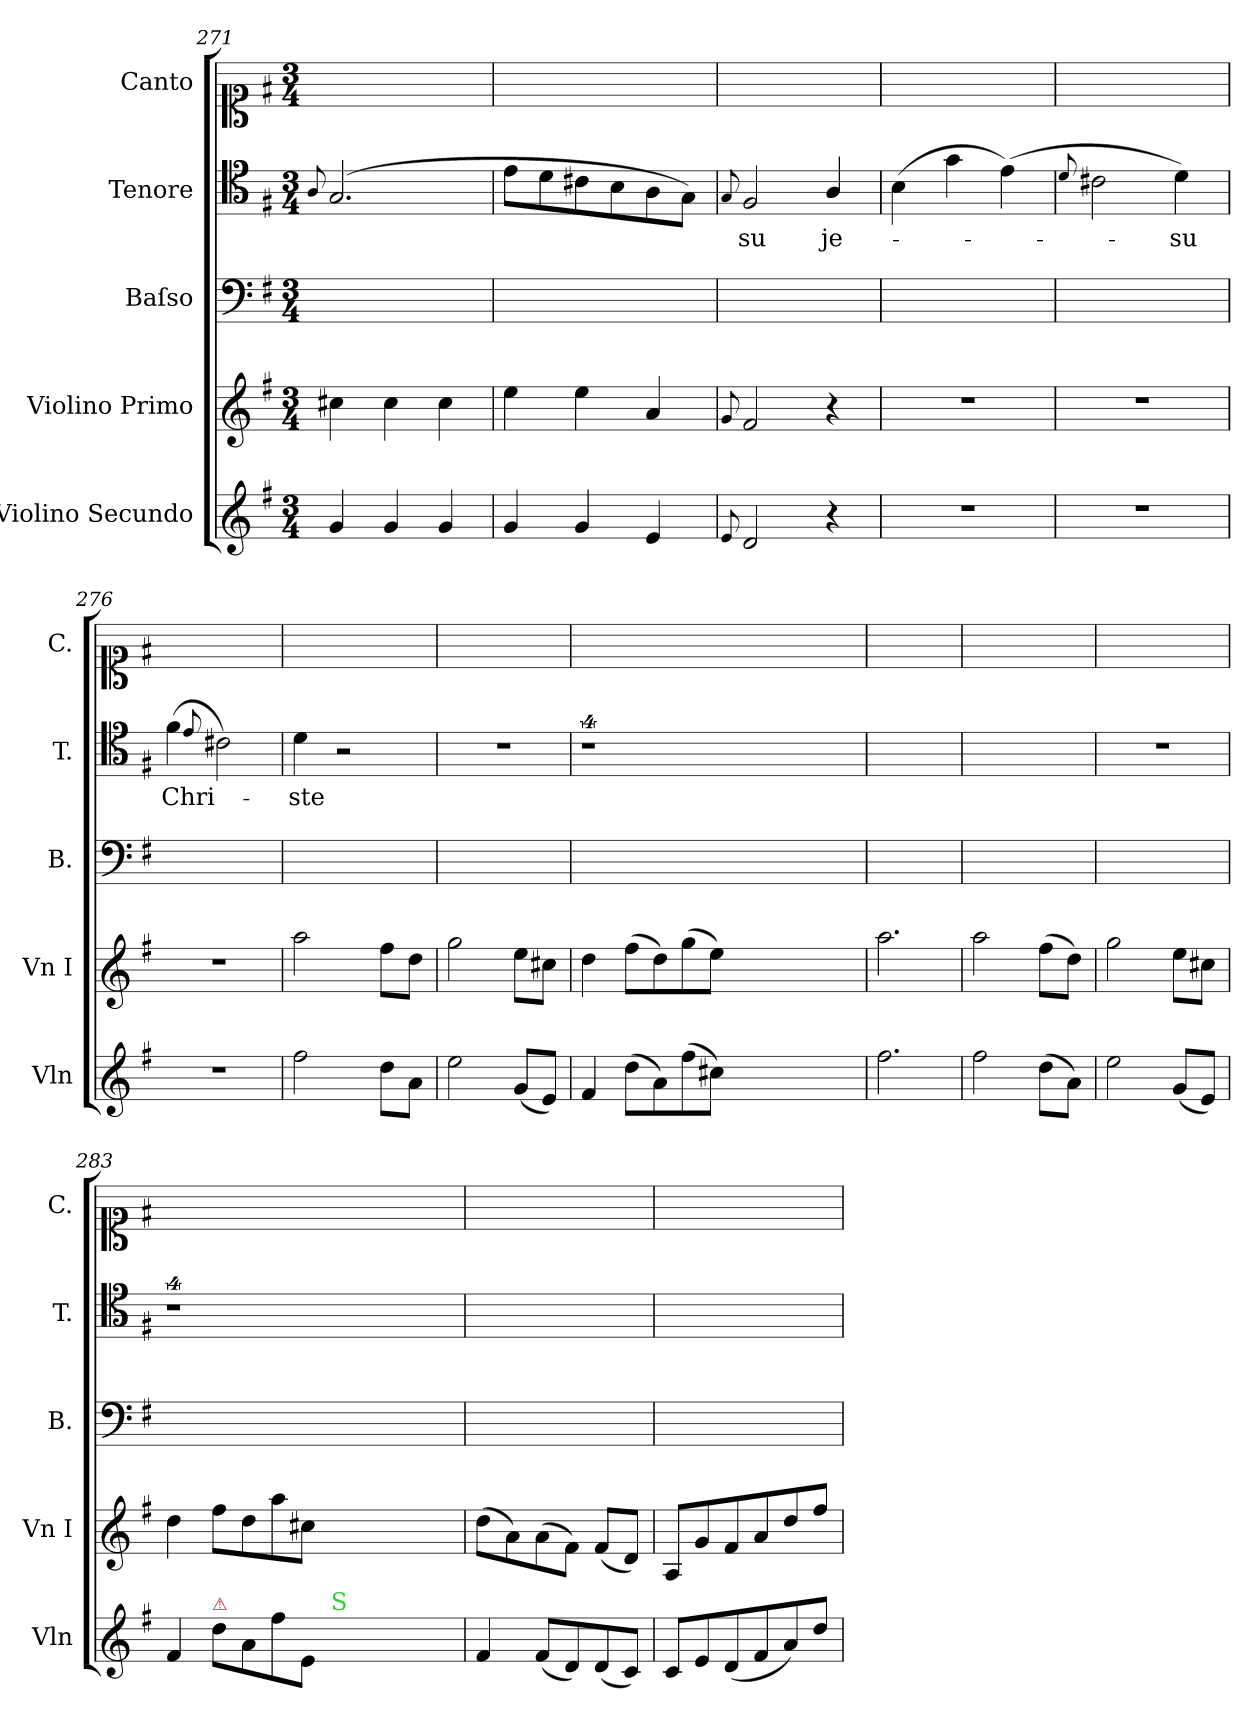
**kern	**dynam	**kern	**dynam	**kern	**kern	**text	**kern
*part5	*part5	*part4	*part4	*part3	*part2	*part2	*part1
*staff5	*staff5	*staff4	*staff4	*staff3	*staff2	*staff2	*staff1
*I"Violino Secundo	*	*I"Violino Primo	*	*I"Baſso	*I"Tenore	*	*I"Canto
*I'Vln	*	*I'Vn I	*	*I'B.	*I'T.	*	*I'C.
*clefG2	*	*clefG2	*	*clefF4	*clefC4	*	*clefC1
*k[f#]	*	*k[f#]	*	*k[f#]	*k[f#]	*	*k[f#]
*M3/4	*	*M3/4	*	*M3/4	*M3/4	*	*M3/4
=271	=271	=271	=271	=271	=271	=271	=271
.	.	.	.	.	8qqA/	.	.
4g/	.	4cc#X\	.	2.ryy	(2.G/	.	2.ryy
4g/	.	4cc#\	.	.	.	.	.
4g/	.	4cc#\	.	.	.	.	.
=272	=272	=272	=272	=272	=272	=272	=272
4g/	.	4ee\	.	2.ryy	8e\L	.	2.ryy
.	.	.	.	.	8d\	.	.
4g/	.	4ee\	.	.	8c#X\	.	.
.	.	.	.	.	8B\	.	.
4e/	.	4a/	.	.	8A\	.	.
.	.	.	.	.	8G\J)	.	.
=273	=273	=273	=273	=273	=273	=273	=273
8qqe/	.	8qqg/	.	.	8qqG/	.	.
2d/	.	2f#/	.	2.ryy	2F#/	-su	2.ryy
4r	.	4r	.	.	4A/	je-	.
=274	=274	=274	=274	=274	=274	=274	=274
2.r	.	2.r	.	2.ryy	(4B\	.	2.ryy
.	.	.	.	.	4g\	.	.
.	.	.	.	.	(4e\)	.	.
=275	=275	=275	=275	=275	=275	=275	=275
.	.	.	.	.	8qqd/	.	.
2.r	.	2.r	.	2.ryy	2c#X\	.	2.ryy
.	.	.	.	.	4d\)	-su	.
=276	=276	=276	=276	=276	=276	=276	=276
2.r	.	2.r	.	2.ryy	(4f#\	Chri-	2.ryy
.	.	.	.	.	8qqe/	.	.
.	.	.	.	.	2c#X\)	.	.
=277	=277	=277	=277	=277	=277	=277	=277
2ff#\	for	2aa\	for	2.ryy	4d\	-ste	2.ryy
.	.	.	.	.	2r	.	.
8dd\L	.	8ff#\L	.	.	.	.	.
8a\J	.	8dd\J	.	.	.	.	.
=278	=278	=278	=278	=278	=278	=278	=278
2ee\	.	2gg\	.	2.ryy	2.r	.	2.ryy
(8g/L	.	8ee\L	.	.	.	.	.
8e/J)	.	8cc#X\J	.	.	.	.	.
=279	=279	=279	=279	=279	=279	=279	=279
4f#/	.	4dd\	.	2.ryy	4%9r	.	2.ryy
(8dd\L	.	(8ff#\L	.	.	.	.	.
8a\)	.	8dd\)	.	.	.	.	.
(8ff#\	.	(8gg\	.	.	.	.	.
8cc#X\J)	.	8ee\J)	.	.	.	.	.
1.ryy	.	1.ryy	.	1.ryy	.	.	1.ryy
=280	=280	=280	=280	=280	=280	=280	=280
2.ff#\	.	2.aa\	.	2.ryy	2.ryy	.	2.ryy
=281	=281	=281	=281	=281	=281	=281	=281
2ff#\	.	2aa\	.	2.ryy	2.ryy	.	2.ryy
(8dd\L	.	(8ff#\L	.	.	.	.	.
8a\J)	.	8dd\J)	.	.	.	.	.
=282	=282	=282	=282	=282	=282	=282	=282
2ee\	.	2gg\	.	2.ryy	2.r	.	2.ryy
(8g/L	.	8ee\L	.	.	.	.	.
8e/J)	.	8cc#X\J	.	.	.	.	.
=283	=283	=283	=283	=283	=283	=283	=283
4f#/	.	4dd\	.	2.ryy	4%9r	.	2.ryy
!LO:TX:a:color=crimson:t=⚠	!	!	!	!	!	!	!
8dd\L	.	8ff#\L	.	.	.	.	.
8a\	.	8dd\	.	.	.	.	.
8ff#\	.	8aa\	.	.	.	.	.
8e/J	.	8cc#X\J	.	.	.	.	.
!LO:TX:a:color=limegreen:t=S	!	!	!	!	!	!	!
1.ryy	.	1.ryy	.	1.ryy	.	.	1.ryy
=284	=284	=284	=284	=284	=284	=284	=284
4f#/	.	(8dd\L	.	2.ryy	2.ryy	.	2.ryy
.	.	8a\)	.	.	.	.	.
(8f#/L	.	(8a\	.	.	.	.	.
8d/)	.	8f#\J)	.	.	.	.	.
(8d/	.	(8f#/L	.	.	.	.	.
8c/J)	.	8d/J)	.	.	.	.	.
=285	=285	=285	=285	=285	=285	=285	=285
8c/L	.	8A/L	.	2.ryy	2.ryy	.	2.ryy
8e/	.	8g/	.	.	.	.	.
(8d/	.	8f#/	.	.	.	.	.
8f#/	.	8a/	.	.	.	.	.
8a/)	.	8dd/	.	.	.	.	.
8dd/J	.	8ff#/J	.	.	.	.	.
=	=	=	=	=	=	=	=
*-	*-	*-	*-	*-	*-	*-	*-
